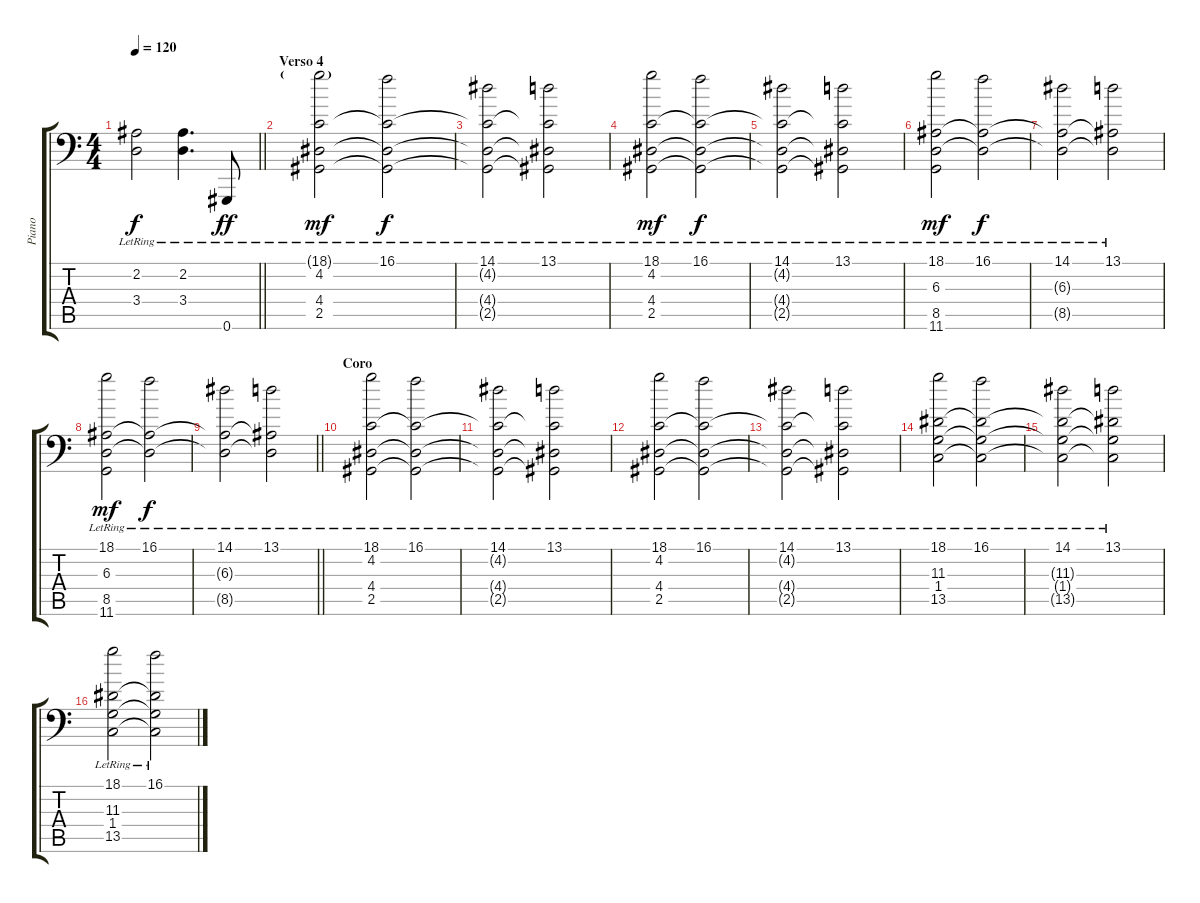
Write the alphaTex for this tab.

\track ("Piano" "Piano") {instrument acousticgrandpiano}
\staff {score tabs}
\tuning (Db4 Ab3 E3 B2 Gb2 Ab1) {hide}
\ts (4 4)
\tempo 120
\clef f4
\barLineRight lightlight
\ks c
(2.2{lr} 3.4{lr}).2{dy f} (2.2{lr} 3.4{lr}).4{d} 0.6{lr}.8{dy ff} |
\section ("" "Verso 4")
(18.1{g lr} 4.2{lr} 4.4{lr} 2.5).2{dy mf} (16.1{lr} 4.2{t} 4.4{t} 2.5{t}).2{dy f} |
(14.1{lr} 4.2{t} 4.4{t} 2.5{t}).2 (13.1{lr} 4.2{t} 4.4{t} 2.5{t}).2 |
(18.1{lr} 4.2 4.4 2.5).2{dy mf} (16.1{lr} 4.2{t} 4.4{t} 2.5{t}).2{dy f} |
(14.1{lr} 4.2{t} 4.4{t} 2.5{t}).2 (13.1{lr} 4.2{t} 4.4{t} 2.5{t}).2 |
(18.1{lr} 6.3{lr} 8.5{lr} 11.6{lr}).2{dy mf} (16.1{lr} 6.3{t} 8.5{t}).2{dy f} |
(14.1{lr} 6.3{t} 8.5{t}).2 (13.1{lr} 6.3{t} 8.5{t}).2 |
(18.1{lr} 6.3{lr} 8.5{lr} 11.6{lr}).2{dy mf} (16.1{lr} 6.3{t} 8.5{t}).2{dy f} |
\barLineRight lightlight
(14.1{lr} 6.3{t} 8.5{t}).2 (13.1{lr} 6.3{t} 8.5{t}).2 |
\section ("" "Coro")
(18.1{lr} 4.2{lr} 4.4{lr} 2.5).2 (16.1{lr} 4.2{t} 4.4{t} 2.5{t}).2 |
(14.1{lr} 4.2{t} 4.4{t} 2.5{t}).2 (13.1{lr} 4.2{t} 4.4{t} 2.5{t}).2 |
(18.1{lr} 4.2 4.4 2.5).2 (16.1{lr} 4.2{t} 4.4{t} 2.5{t}).2 |
(14.1{lr} 4.2{t} 4.4{t} 2.5{t}).2 (13.1{lr} 4.2{t} 4.4{t} 2.5{t}).2 |
(18.1{lr} 11.3{lr} 1.4{lr} 13.5{lr}).2 (16.1{lr} 11.3{t} 1.4{t} 13.5{t}).2 |
(14.1{lr} 11.3{t} 1.4{t} 13.5{t}).2 (13.1{lr} 11.3{t} 1.4{t} 13.5{t}).2 |
(18.1{lr} 11.3{lr} 1.4{lr} 13.5{lr}).2 (16.1{lr} 11.3{t} 1.4{t} 13.5{t}).2
